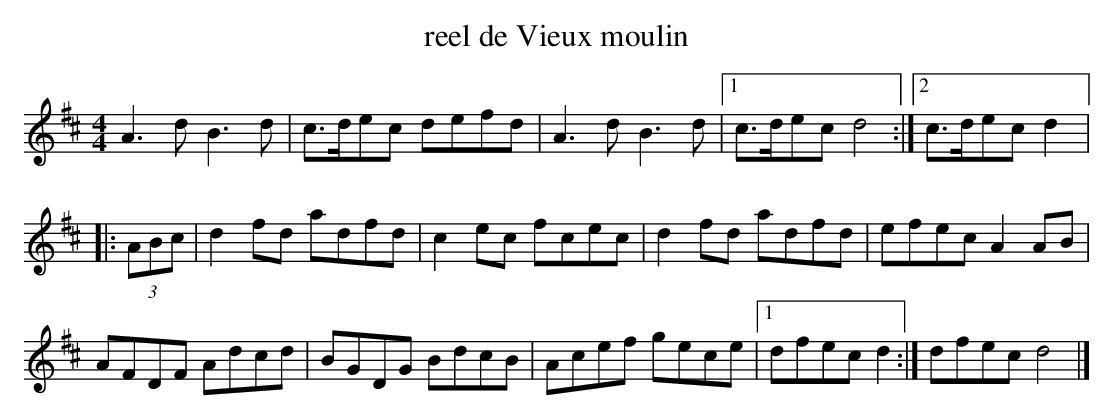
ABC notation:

X:1
T:reel de Vieux moulin
M:4/4
L:1/8
K:D
A3d B3d | c>dec defd | A3d B3d |1 c>dec d4 :|2 c>dec d2 |:
(3ABc | d2fd adfd | c2ec fcec | d2fd adfd | efec A2AB |
AFDF Adcd | BGDG BdcB | Acef gece |1 dfec d2 :| dfec d4 |]
